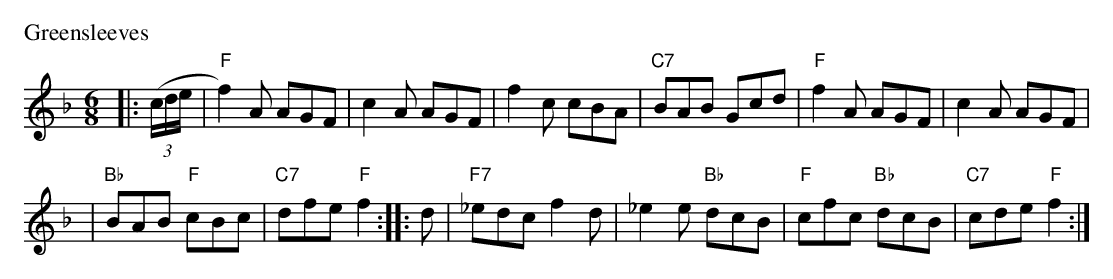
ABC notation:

X:1
P: Greensleeves
M: 6/8
L: 1/8
K: F
|: ((3c/d/e/ | "F"f2)A AGF | c2A AGF | f2c cBA | "C7"BAB Gcd | "F"f2A AGF | c2A AGF |
| "Bb"BAB "F"cBc | "C7"dfe "F"f2 :: d | "F7"_edc f2d | _e2e "Bb"dcB | "F"cfc "Bb"dcB | "C7"cde "F"f2 :|
